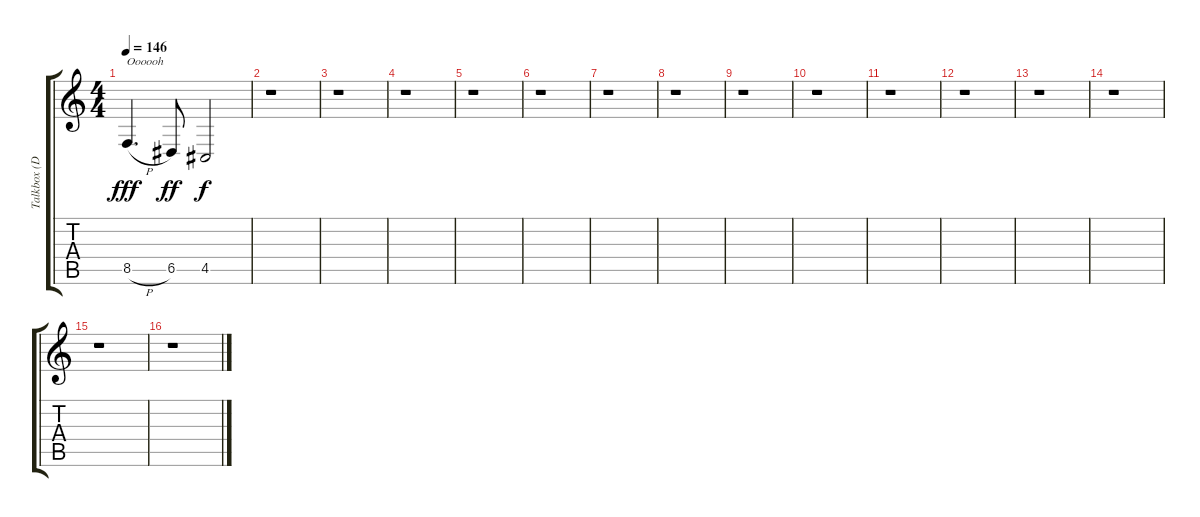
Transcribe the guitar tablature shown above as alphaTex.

\track ("Talkbox (Drozd)" "Talkbox (D") {instrument lead6voice}
\staff {score tabs}
\tuning (E4 B3 G3 D3 A2 E2) {hide}
\ts (4 4)
\tempo 146
\clef g2
\ks c
8.5{h}.4{d txt "Oooooh" dy fff} 6.5.8{dy ff} 4.5.2{dy f} |
r.1 |
r.1 |
r.1 |
r.1 |
r.1 |
r.1 |
r.1 |
r.1 |
r.1 |
r.1 |
r.1 |
r.1 |
r.1 |
r.1 |
r.1
